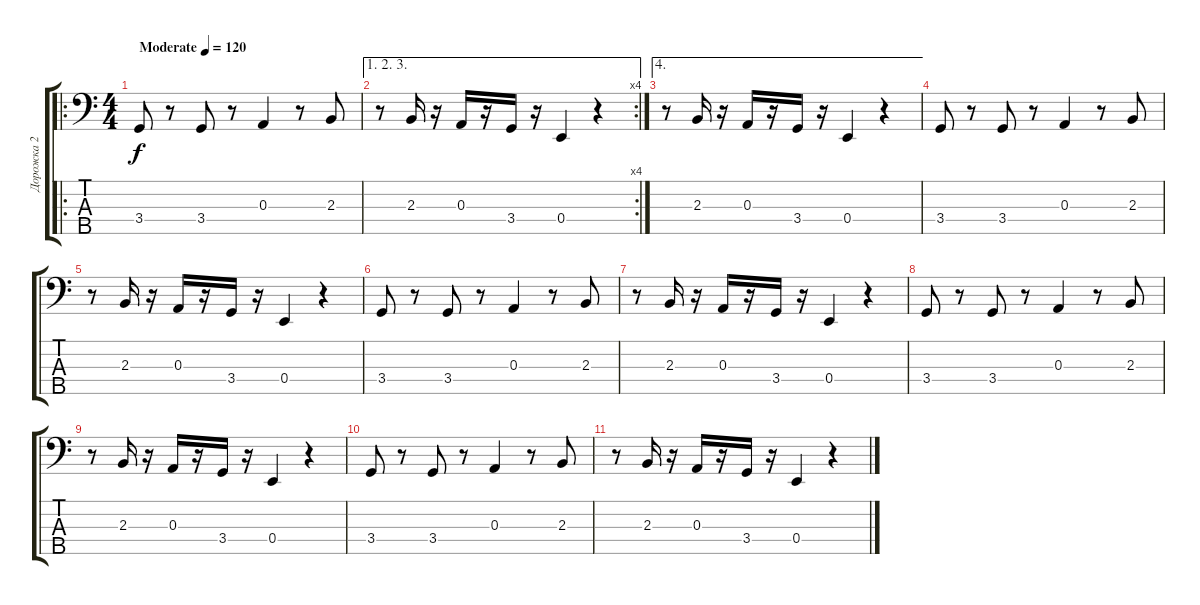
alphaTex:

\track ("Дорожка 2" "Дорожка 2") {instrument fretlessbass}
\staff {score tabs}
\tuning (G2 D2 A1 E1 B0) {hide}
\ro
\ts (4 4)
\tempo (120 "Moderate")
\clef f4
\ks c
3.4.8{dy f instrument fretlessbass} r.8 3.4.8 r.8 0.3.4 r.8 2.3.8 |
\ae (1 2 3)
\rc 4
r.8 2.3.16 r.16 0.3.16 r.16 3.4.16 r.16 0.4.4 r.4 |
\ae 4
r.8 2.3.16 r.16 0.3.16 r.16 3.4.16 r.16 0.4.4 r.4 |
3.4.8 r.8 3.4.8 r.8 0.3.4 r.8 2.3.8 |
r.8 2.3.16 r.16 0.3.16 r.16 3.4.16 r.16 0.4.4 r.4 |
3.4.8 r.8 3.4.8 r.8 0.3.4 r.8 2.3.8 |
r.8 2.3.16 r.16 0.3.16 r.16 3.4.16 r.16 0.4.4 r.4 |
3.4.8 r.8 3.4.8 r.8 0.3.4 r.8 2.3.8 |
r.8 2.3.16 r.16 0.3.16 r.16 3.4.16 r.16 0.4.4 r.4 |
3.4.8 r.8 3.4.8 r.8 0.3.4 r.8 2.3.8 |
r.8 2.3.16 r.16 0.3.16 r.16 3.4.16 r.16 0.4.4 r.4
